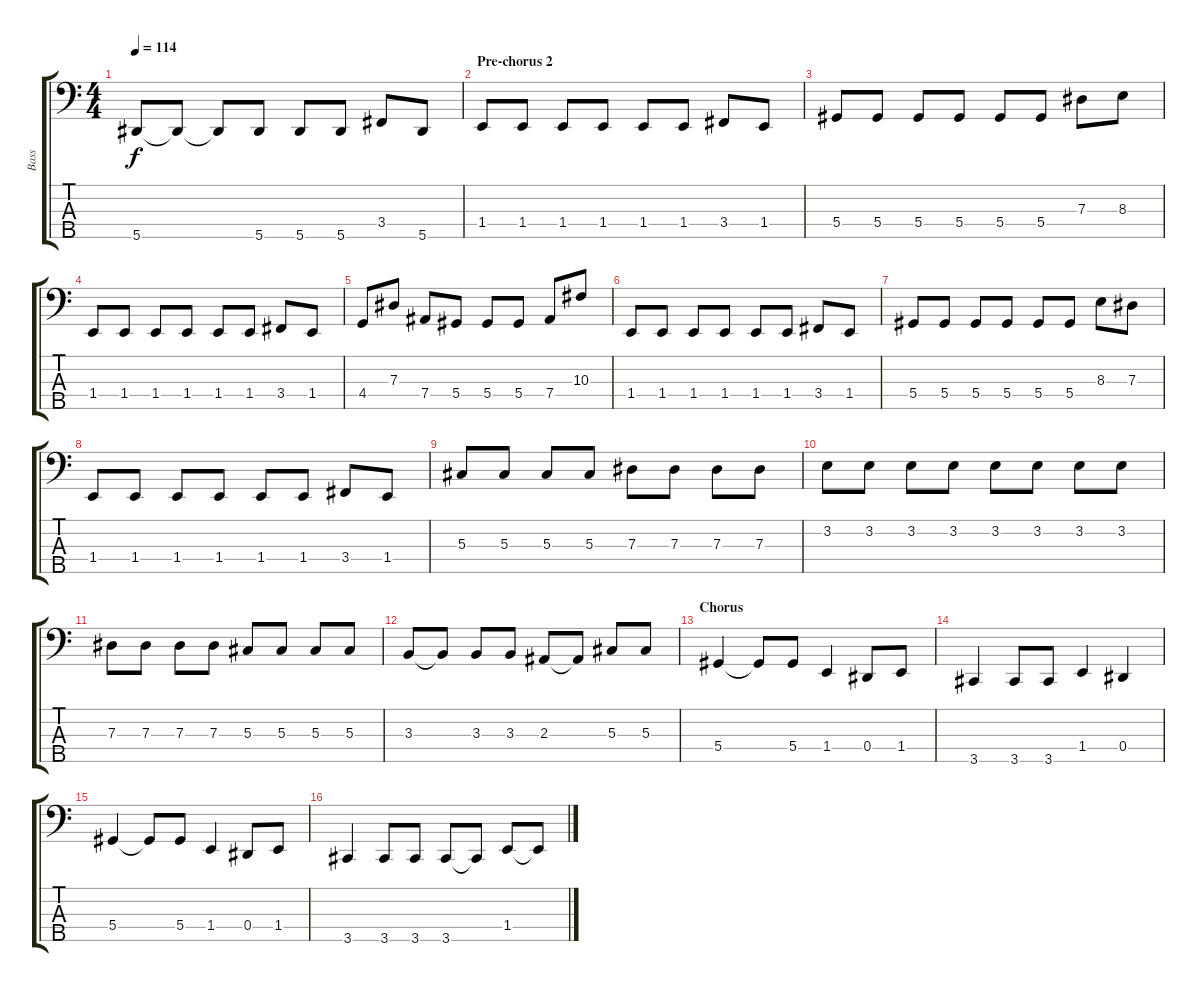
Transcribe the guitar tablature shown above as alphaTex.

\track ("Bass" "Bass") {instrument electricbassfinger}
\staff {score tabs}
\tuning (Gb2 Db2 Ab1 Eb1 Bb0) {hide}
\ts (4 4)
\tempo 114
\clef f4
\ks c
5.5.8{dy f} 5.5{t}.8 5.5{t}.8 5.5.8 5.5.8 5.5.8 3.4.8 5.5.8 |
\section ("" "Pre-chorus 2")
1.4.8 1.4.8 1.4.8 1.4.8 1.4.8 1.4.8 3.4.8 1.4.8 |
5.4.8 5.4.8 5.4.8 5.4.8 5.4.8 5.4.8 7.3.8 8.3.8 |
1.4.8 1.4.8 1.4.8 1.4.8 1.4.8 1.4.8 3.4.8 1.4.8 |
4.4.8 7.3.8 7.4.8 5.4.8 5.4.8 5.4.8 7.4.8 10.3.8 |
1.4.8 1.4.8 1.4.8 1.4.8 1.4.8 1.4.8 3.4.8 1.4.8 |
5.4.8 5.4.8 5.4.8 5.4.8 5.4.8 5.4.8 8.3.8 7.3.8 |
1.4.8 1.4.8 1.4.8 1.4.8 1.4.8 1.4.8 3.4.8 1.4.8 |
5.3.8 5.3.8 5.3.8 5.3.8 7.3.8 7.3.8 7.3.8 7.3.8 |
3.2.8 3.2.8 3.2.8 3.2.8 3.2.8 3.2.8 3.2.8 3.2.8 |
7.3.8 7.3.8 7.3.8 7.3.8 5.3.8 5.3.8 5.3.8 5.3.8 |
3.3.8 3.3{t}.8 3.3.8 3.3.8 2.3.8 2.3{t}.8 5.3.8 5.3.8 |
\section ("" "Chorus")
5.4.4 5.4{t}.8 5.4.8 1.4.4 0.4.8 1.4.8 |
3.5.4 3.5.8 3.5.8 1.4.4 0.4.4 |
5.4.4 5.4{t}.8 5.4.8 1.4.4 0.4.8 1.4.8 |
3.5.4 3.5.8 3.5.8 3.5.8 3.5{t}.8 1.4.8 1.4{t}.8
